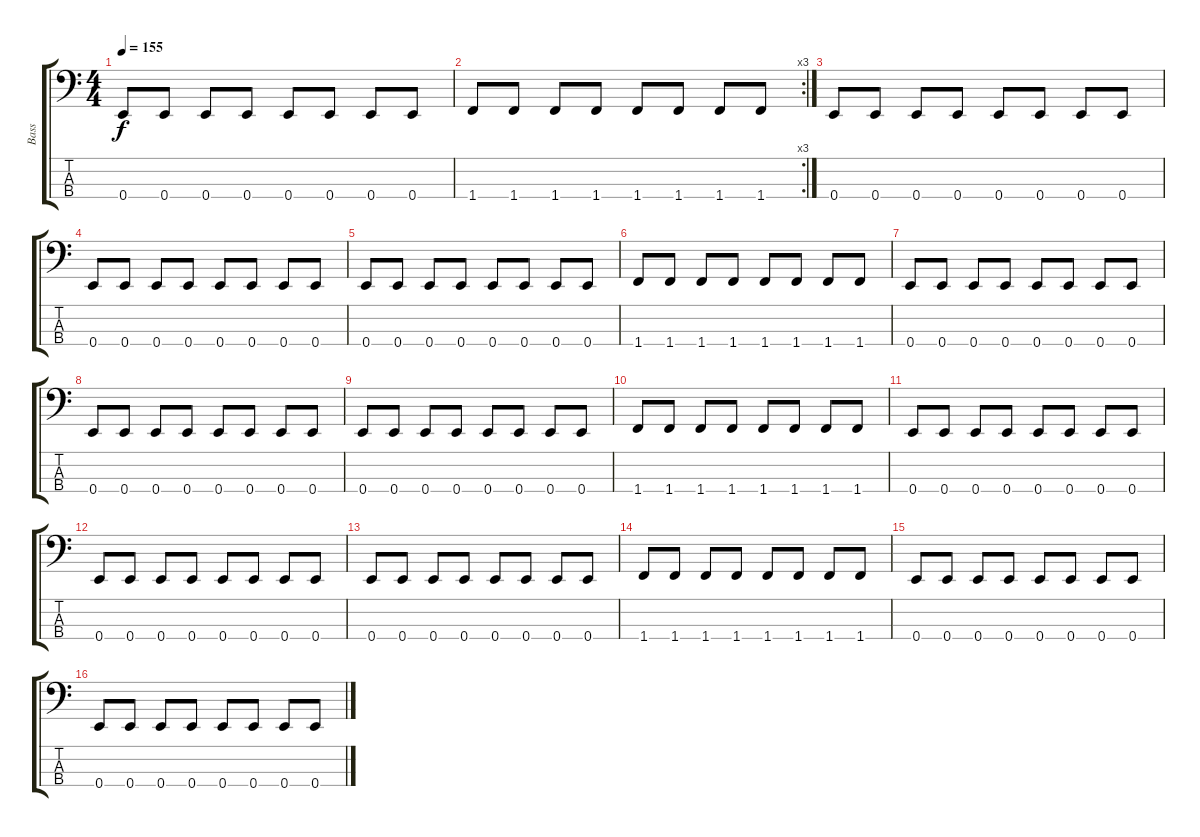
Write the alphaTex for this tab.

\track ("Bass" "Bass") {instrument electricbasspick}
\staff {score tabs}
\tuning (G2 D2 A1 E1) {hide}
\ts (4 4)
\tempo 155
\clef f4
\ks c
0.4.8{dy f} 0.4.8 0.4.8 0.4.8 0.4.8 0.4.8 0.4.8 0.4.8 |
\rc 3
1.4.8 1.4.8 1.4.8 1.4.8 1.4.8 1.4.8 1.4.8 1.4.8 |
0.4.8 0.4.8 0.4.8 0.4.8 0.4.8 0.4.8 0.4.8 0.4.8 |
0.4.8 0.4.8 0.4.8 0.4.8 0.4.8 0.4.8 0.4.8 0.4.8 |
0.4.8 0.4.8 0.4.8 0.4.8 0.4.8 0.4.8 0.4.8 0.4.8 |
1.4.8 1.4.8 1.4.8 1.4.8 1.4.8 1.4.8 1.4.8 1.4.8 |
0.4.8 0.4.8 0.4.8 0.4.8 0.4.8 0.4.8 0.4.8 0.4.8 |
0.4.8 0.4.8 0.4.8 0.4.8 0.4.8 0.4.8 0.4.8 0.4.8 |
0.4.8 0.4.8 0.4.8 0.4.8 0.4.8 0.4.8 0.4.8 0.4.8 |
1.4.8 1.4.8 1.4.8 1.4.8 1.4.8 1.4.8 1.4.8 1.4.8 |
0.4.8 0.4.8 0.4.8 0.4.8 0.4.8 0.4.8 0.4.8 0.4.8 |
0.4.8 0.4.8 0.4.8 0.4.8 0.4.8 0.4.8 0.4.8 0.4.8 |
0.4.8 0.4.8 0.4.8 0.4.8 0.4.8 0.4.8 0.4.8 0.4.8 |
1.4.8 1.4.8 1.4.8 1.4.8 1.4.8 1.4.8 1.4.8 1.4.8 |
0.4.8 0.4.8 0.4.8 0.4.8 0.4.8 0.4.8 0.4.8 0.4.8 |
0.4.8 0.4.8 0.4.8 0.4.8 0.4.8 0.4.8 0.4.8 0.4.8
